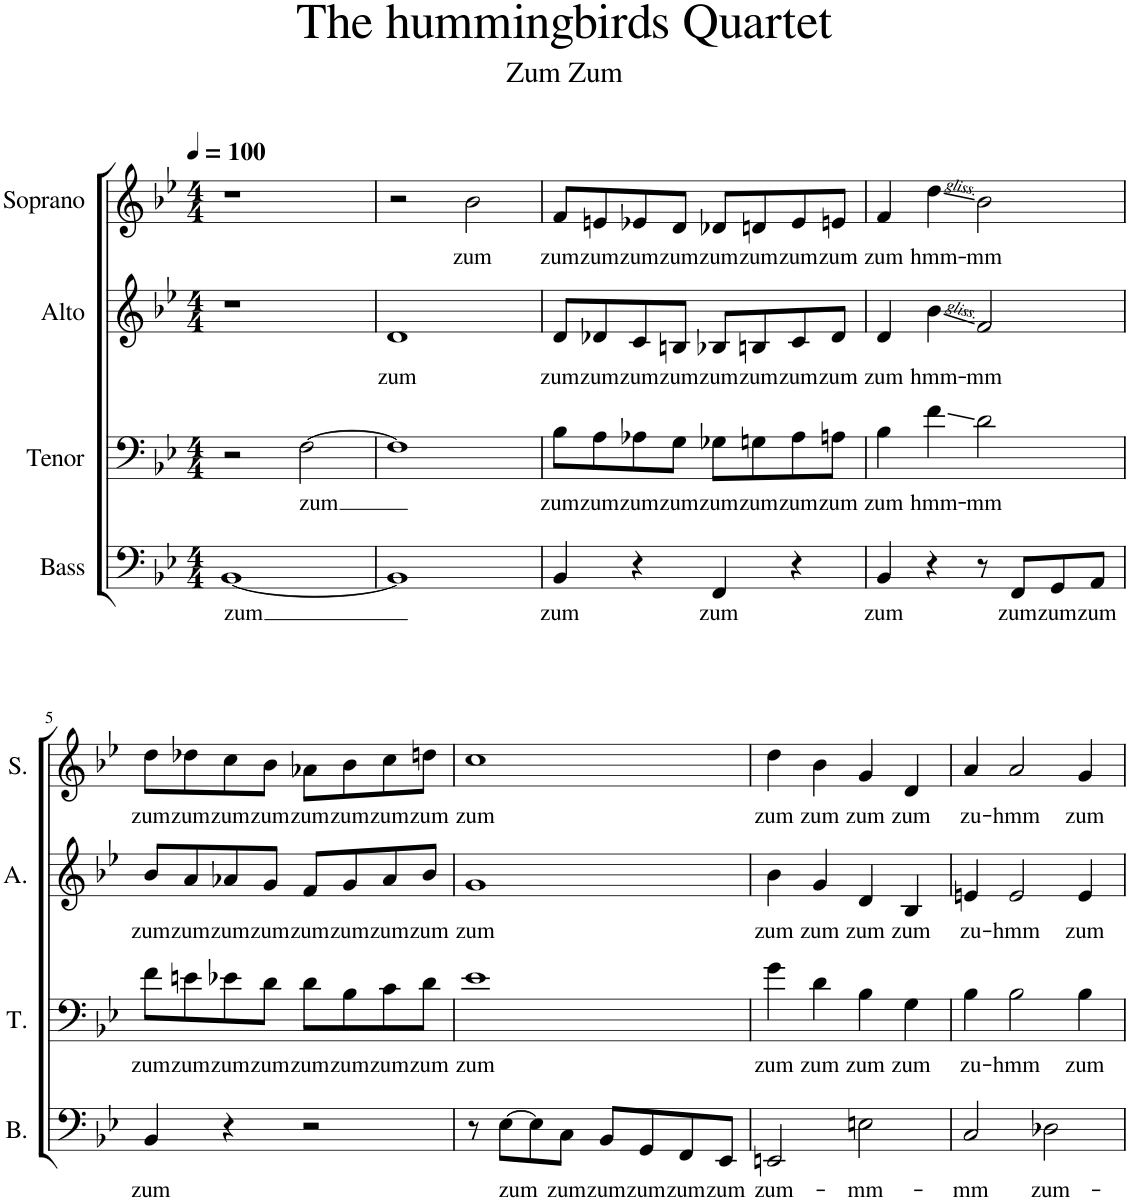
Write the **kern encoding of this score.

**kern	**text	**kern	**text	**kern	**text	**kern	**text
*part4	*part4	*part3	*part3	*part2	*part2	*part1	*part1
*staff4	*staff4	*staff3	*staff3	*staff2	*staff2	*staff1	*staff1
*I"Bass	*	*I"Tenor	*	*I"Alto	*	*I"Soprano	*
*I'B.	*	*I'T.	*	*I'A.	*	*I'S.	*
*clefF4	*	*clefF4	*	*clefG2	*	*clefG2	*
*k[b-e-]	*	*k[b-e-]	*	*k[b-e-]	*	*k[b-e-]	*
*M4/4	*	*M4/4	*	*M4/4	*	*M4/4	*
*MM100	*	*MM100	*	*MM100	*	*MM100	*
=1	=1	=1	=1	=1	=1	=1	=1
!	!LO:LY:b	!	!	!	!	!	!
[1BB-	zum	2r	.	1r	.	1r	.
!	!	!	!LO:LY:b	!	!	!	!
.	.	[2F\	zum	.	.	.	.
=2	=2	=2	=2	=2	=2	=2	=2
!	!	!	!	!	!LO:LY:b	!	!
1BB-]	.	1F]	.	1d	zum	2r	.
!	!	!	!	!	!	!	!LO:LY:b
.	.	.	.	.	.	2b-\	zum
=3	=3	=3	=3	=3	=3	=3	=3
!	!LO:LY:b	!	!LO:LY:b	!	!LO:LY:b	!	!LO:LY:b
4BB-/	zum	8B-\L	zum	8d/L	zum	8f/L	zum
!	!	!	!LO:LY:b	!	!LO:LY:b	!	!LO:LY:b
.	.	8A\	zum	8d-X/	zum	8en/	zum
!	!	!	!LO:LY:b	!	!LO:LY:b	!	!LO:LY:b
4r	.	8A-X\	zum	8c/	zum	8e-X/	zum
!	!	!	!LO:LY:b	!	!LO:LY:b	!	!LO:LY:b
.	.	8G\J	zum	8Bn/J	zum	8d/J	zum
!	!LO:LY:b	!	!LO:LY:b	!	!LO:LY:b	!	!LO:LY:b
4FF/	zum	8G-X\L	zum	8B-X/L	zum	8d-X/L	zum
!	!	!	!LO:LY:b	!	!LO:LY:b	!	!LO:LY:b
.	.	8Gn\	zum	8Bn/	zum	8dn/	zum
!	!	!	!LO:LY:b	!	!LO:LY:b	!	!LO:LY:b
4r	.	8A-\	zum	8c/	zum	8e-/	zum
!	!	!	!LO:LY:b	!	!LO:LY:b	!	!LO:LY:b
.	.	8An\J	zum	8d-/J	zum	8en/J	zum
=4	=4	=4	=4	=4	=4	=4	=4
!	!LO:LY:b	!	!LO:LY:b	!	!LO:LY:b	!	!LO:LY:b
4BB-/	zum	4B-\	zum	4d/	zum	4f/	zum
!	!	!	!LO:LY:b	!	!LO:LY:b	!	!LO:LY:b
4r	.	4f\	hmm-	4b-\	hmm-	4dd\	hmm-
!	!	!	!LO:LY:b	!	!LO:LY:b	!	!LO:LY:b
8r	.	2d\	-mm	2f/	-mm	2b-\	-mm
!	!LO:LY:b	!	!	!	!	!	!
8FF/L	zum	.	.	.	.	.	.
!	!LO:LY:b	!	!	!	!	!	!
8GG/	zum	.	.	.	.	.	.
!	!LO:LY:b	!	!	!	!	!	!
8AA/J	zum	.	.	.	.	.	.
!!LO:LB:g=z
=5	=5	=5	=5	=5	=5	=5	=5
!	!LO:LY:b	!	!LO:LY:b	!	!LO:LY:b	!	!LO:LY:b
4BB-/	zum	8f\L	zum	8b-/L	zum	8dd\L	zum
!	!	!	!LO:LY:b	!	!LO:LY:b	!	!LO:LY:b
.	.	8en\	zum	8a/	zum	8dd-X\	zum
!	!	!	!LO:LY:b	!	!LO:LY:b	!	!LO:LY:b
4r	.	8e-X\	zum	8a-X/	zum	8cc\	zum
!	!	!	!LO:LY:b	!	!LO:LY:b	!	!LO:LY:b
.	.	8d\J	zum	8g/J	zum	8b-\J	zum
!	!	!	!LO:LY:b	!	!LO:LY:b	!	!LO:LY:b
2r	.	8d\L	zum	8f/L	zum	8a-X\L	zum
!	!	!	!LO:LY:b	!	!LO:LY:b	!	!LO:LY:b
.	.	8B-\	zum	8g/	zum	8b-\	zum
!	!	!	!LO:LY:b	!	!LO:LY:b	!	!LO:LY:b
.	.	8c\	zum	8a-/	zum	8cc\	zum
!	!	!	!LO:LY:b	!	!LO:LY:b	!	!LO:LY:b
.	.	8d\J	zum	8b-/J	zum	8ddn\J	zum
=6	=6	=6	=6	=6	=6	=6	=6
!	!	!	!LO:LY:b	!	!LO:LY:b	!	!LO:LY:b
8r	.	1e-	zum	1g	zum	1cc	zum
!	!LO:LY:b	!	!	!	!	!	!
[8E-\L	zum	.	.	.	.	.	.
8E-\]	.	.	.	.	.	.	.
!	!LO:LY:b	!	!	!	!	!	!
8C\J	zum	.	.	.	.	.	.
!	!LO:LY:b	!	!	!	!	!	!
8BB-/L	zum	.	.	.	.	.	.
!	!LO:LY:b	!	!	!	!	!	!
8GG/	zum	.	.	.	.	.	.
!	!LO:LY:b	!	!	!	!	!	!
8FF/	zum	.	.	.	.	.	.
!	!LO:LY:b	!	!	!	!	!	!
8EE-/J	zum	.	.	.	.	.	.
=7	=7	=7	=7	=7	=7	=7	=7
!	!LO:LY:b	!	!LO:LY:b	!	!LO:LY:b	!	!LO:LY:b
2EEn/	zum-	4g\	zum	4b-\	zum	4dd\	zum
!	!	!	!LO:LY:b	!	!LO:LY:b	!	!LO:LY:b
.	.	4d\	zum	4g/	zum	4b-\	zum
!	!LO:LY:b	!	!LO:LY:b	!	!LO:LY:b	!	!LO:LY:b
2En\	-mm-	4B-\	zum	4d/	zum	4g/	zum
!	!	!	!LO:LY:b	!	!LO:LY:b	!	!LO:LY:b
.	.	4G\	zum	4B-/	zum	4d/	zum
=8	=8	=8	=8	=8	=8	=8	=8
!	!LO:LY:b	!	!LO:LY:b	!	!LO:LY:b	!	!LO:LY:b
2C/	-mm	4B-\	zu-	4en/	zu-	4a/	zu-
!	!	!	!LO:LY:b	!	!LO:LY:b	!	!LO:LY:b
.	.	2B-\	-hmm	2e/	-hmm	2a/	-hmm
!	!LO:LY:b	!	!	!	!	!	!
2D-X\	zum-	.	.	.	.	.	.
!	!	!	!LO:LY:b	!	!LO:LY:b	!	!LO:LY:b
.	.	4B-\	zum	4e/	zum	4g/	zum
=	=	=	=	=	=	=	=
*-	*-	*-	*-	*-	*-	*-	*-
